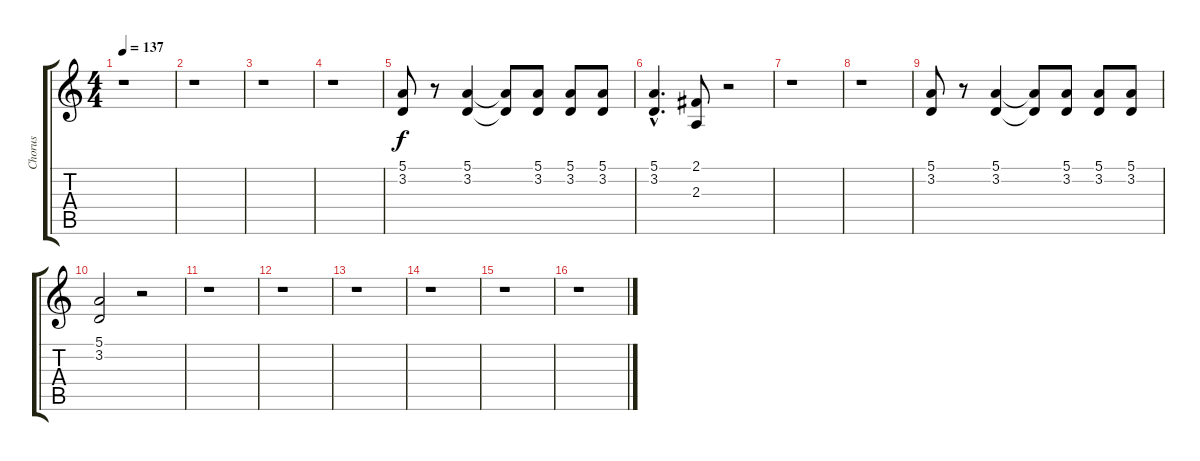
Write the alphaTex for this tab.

\track ("Chorus" "Chorus") {instrument synthstrings2}
\staff {score tabs}
\tuning (E4 B3 G3 D3 A2 E2) {hide}
\ts (4 4)
\tempo 137
\clef g2
\ks c
r.1{dy f} |
r.1 |
r.1 |
r.1 |
(5.1 3.2).8 r.8 (5.1 3.2).4 (5.1{t} 3.2{t}).8 (5.1 3.2).8 (5.1 3.2).8 (5.1 3.2).8 |
(5.1{hac} 3.2{hac}).4{d} (2.1 2.3).8 r.2 |
r.1 |
r.1 |
(5.1 3.2).8 r.8 (5.1 3.2).4 (5.1{t} 3.2{t}).8 (5.1 3.2).8 (5.1 3.2).8 (5.1 3.2).8 |
(5.1 3.2).2 r.2 |
r.1 |
r.1 |
r.1 |
r.1 |
r.1 |
r.1
